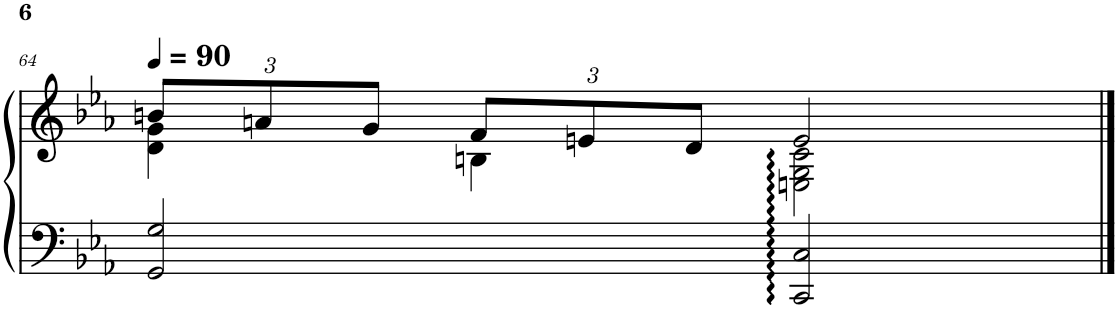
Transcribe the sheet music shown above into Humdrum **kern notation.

**kern	**kern
*part1	*part1
*staff2	*staff1
*I"Piano	*
*I'Pno.	*
!!LO:PB:g=z
*clefF4	*clefG2
*k[b-e-a-]	*k[b-e-a-]
*	*Xbrackettup
=64	=64
*	*^
2GG/ 2G/	12bn/L	4d\ 4g\
.	12an/	.
.	12g/J	.
.	12f/L	4Bn\
.	12en/	.
.	12d/J	.
2CC/ 2C/	2e/	2En\ 2G\ 2c\
*	*v	*v
==	==
*-	*-
